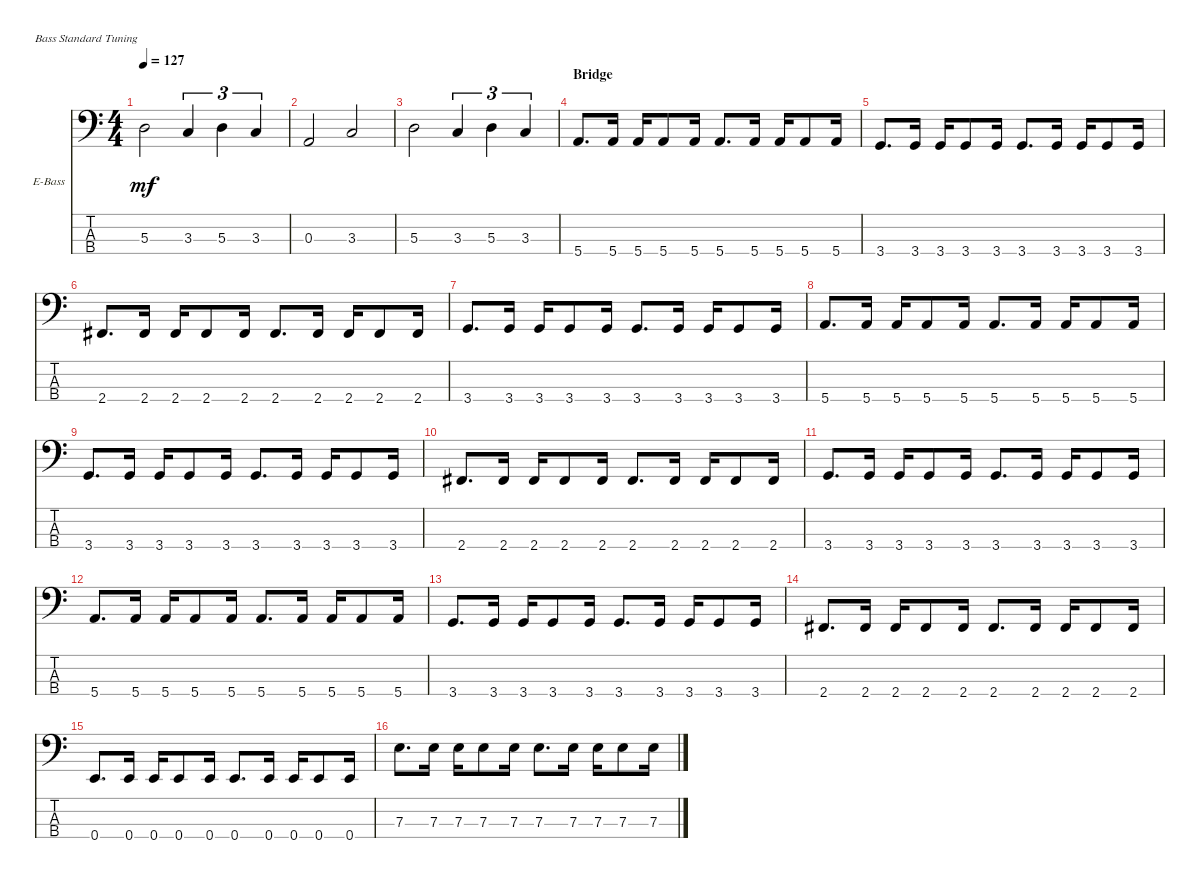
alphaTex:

\bracketExtendMode nobrackets
\firstSystemTrackNameOrientation horizontal
\otherSystemsTrackNameOrientation horizontal
\track ("Jeff Ament" "E-Bass") {instrument electricbassfinger}
\staff {score tabs}
\tuning (G2 D2 A1 E1)
\ts (4 4)
\tempo 127
\clef f4
\ks c
5.3.2{dy mf} 3.3.4{tu (3 2)} 5.3.4{tu (3 2)} 3.3.4{tu (3 2)} |
0.3.2 3.3.2 |
5.3.2 3.3.4{tu (3 2)} 5.3.4{tu (3 2)} 3.3.4{tu (3 2)} |
\section ("" "Bridge")
5.4.8{d} 5.4.16 5.4.16 5.4.8 5.4.16 5.4.8{d} 5.4.16 5.4.16 5.4.8 5.4.16 |
3.4.8{d} 3.4.16 3.4.16 3.4.8 3.4.16 3.4.8{d} 3.4.16 3.4.16 3.4.8 3.4.16 |
2.4.8{d} 2.4.16 2.4.16 2.4.8 2.4.16 2.4.8{d} 2.4.16 2.4.16 2.4.8 2.4.16 |
3.4.8{d} 3.4.16 3.4.16 3.4.8 3.4.16 3.4.8{d} 3.4.16 3.4.16 3.4.8 3.4.16 |
5.4.8{d} 5.4.16 5.4.16 5.4.8 5.4.16 5.4.8{d} 5.4.16 5.4.16 5.4.8 5.4.16 |
3.4.8{d} 3.4.16 3.4.16 3.4.8 3.4.16 3.4.8{d} 3.4.16 3.4.16 3.4.8 3.4.16 |
2.4.8{d} 2.4.16 2.4.16 2.4.8 2.4.16 2.4.8{d} 2.4.16 2.4.16 2.4.8 2.4.16 |
3.4.8{d} 3.4.16 3.4.16 3.4.8 3.4.16 3.4.8{d} 3.4.16 3.4.16 3.4.8 3.4.16 |
5.4.8{d} 5.4.16 5.4.16 5.4.8 5.4.16 5.4.8{d} 5.4.16 5.4.16 5.4.8 5.4.16 |
3.4.8{d} 3.4.16 3.4.16 3.4.8 3.4.16 3.4.8{d} 3.4.16 3.4.16 3.4.8 3.4.16 |
2.4.8{d} 2.4.16 2.4.16 2.4.8 2.4.16 2.4.8{d} 2.4.16 2.4.16 2.4.8 2.4.16 |
0.4.8{d} 0.4.16 0.4.16 0.4.8 0.4.16 0.4.8{d} 0.4.16 0.4.16 0.4.8 0.4.16 |
7.3.8{d} 7.3.16 7.3.16 7.3.8 7.3.16 7.3.8{d} 7.3.16 7.3.16 7.3.8 7.3.16
